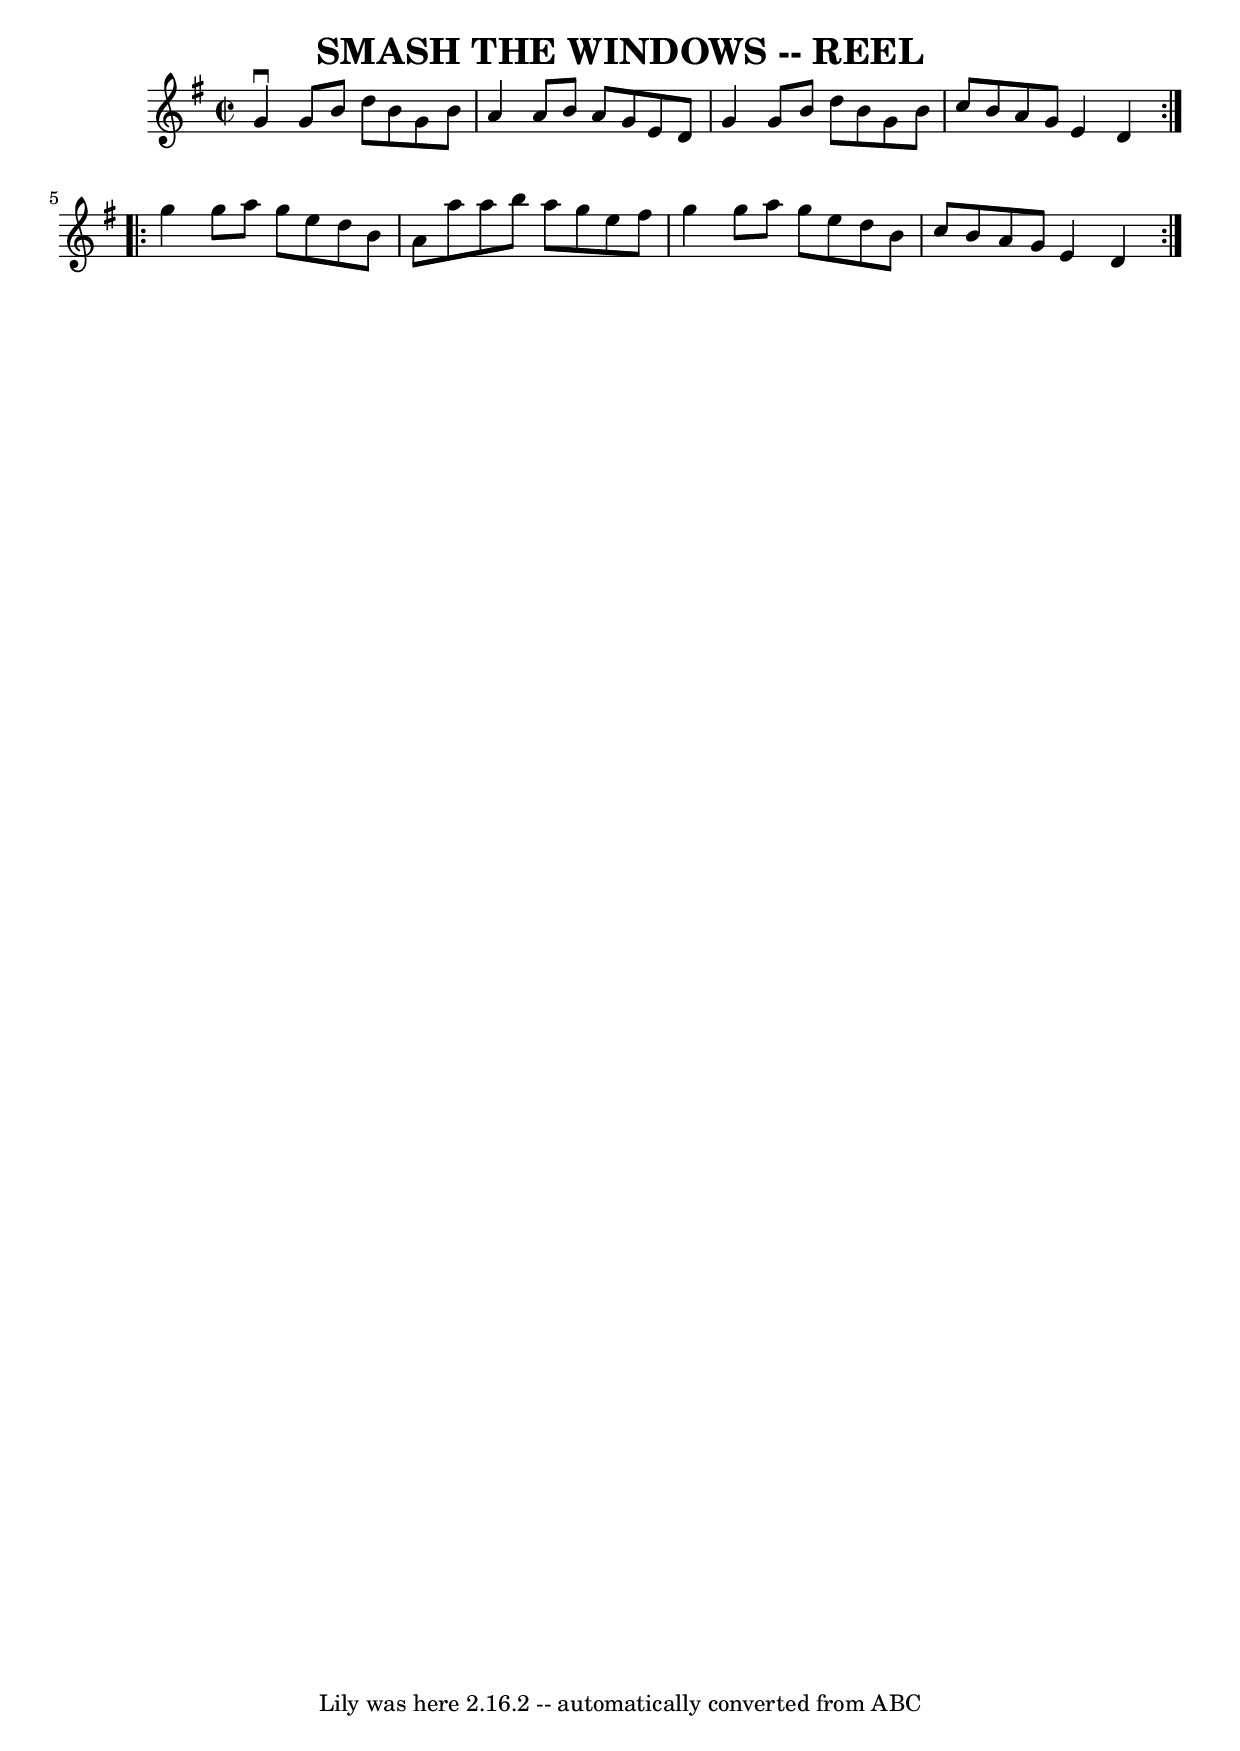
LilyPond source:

\version "2.7.40"
\include "Mammoth.ily"
\header {
	%% book = "Ryan's Mammoth Collection of Fiddle Tunes"
	crossRefNumber = "1"
	footnotes = ""
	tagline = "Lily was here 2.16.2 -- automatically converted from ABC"
	title = "SMASH THE WINDOWS -- REEL"
}
voicedefault =  {


\repeat volta 2 {
\override Staff.TimeSignature #'style = #'C
 \time 2/2 
\key g \major g'4^\downbow g'8 b'8 d''8 b'8 g'8    
b'8    |
 a'4 a'8 b'8 a'8 g'8 e'8 d'8    |
   
g'4 g'8 b'8 d''8 b'8 g'8 b'8    |
 c''8 b'8 a'8 
 g'8 e'4 d'4    }     \repeat volta 2 { g''4 g''8 a''8 g''8  
 e''8 d''8 b'8    |
 a'8 a''8 a''8 b''8 a''8 g''8 
 e''8 fis''8    |
 g''4 g''8 a''8 g''8 e''8 d''8    
b'8    |
 c''8 b'8 a'8 g'8 e'4 d'4    }   
}

\score{
    <<

	\context Staff="default"
	{
	    \voicedefault 
	}

    >>
	\layout {
	}
	\midi {}
}
